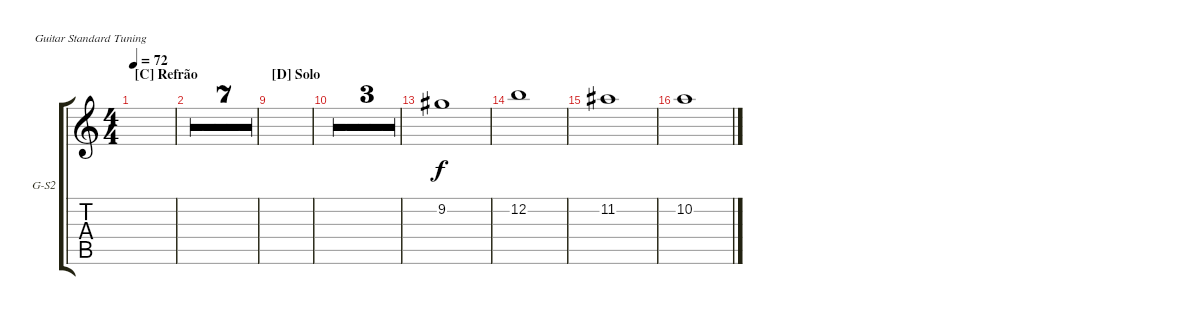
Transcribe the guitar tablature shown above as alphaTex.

\defaultSystemsLayout 4
\bracketExtendMode groupsimilarinstruments
\firstSystemTrackNameOrientation horizontal
\otherSystemsTrackNameOrientation horizontal
\track ("Guitar Solo 2" "G-S2") {multiBarRest instrument electricguitarclean}
\staff {score tabs}
\tuning (E4 B3 G3 D3 A2 E2)
\ts (4 4)
\section ("C" "Refrão")
\tempo 72
\clef g2
\ks c
|
|
|
|
|
|
|
|
\section ("D" "Solo")
|
|
|
|
9.2.1 |
12.2.1 |
11.2.1 |
10.2.1
